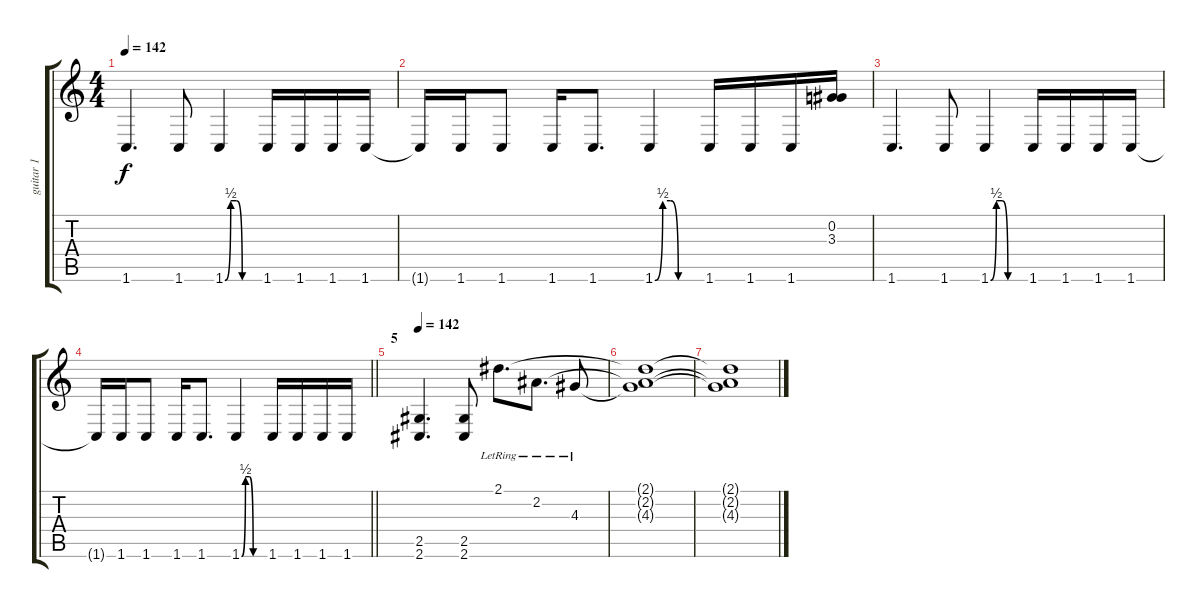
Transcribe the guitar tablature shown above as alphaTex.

\track ("guitar 1" "guitar 1") {instrument distortionguitar}
\staff {score tabs}
\tuning (Db4 Ab3 E3 B2 Gb2 B1) {hide}
\ts (4 4)
\tempo 142
\clef g2
\ks c
1.6.4{d dy f} 1.6.8 1.6{be (custom 0 0 10 2 20 2 30 0 60 0)}.4 1.6.16 1.6.16 1.6.16 1.6.16 |
1.6{t}.16 1.6.16 1.6.8 1.6.16 1.6.8{d} 1.6{be (custom 0 0 10 2 20 2 30 0 60 0)}.4 1.6.16 1.6.16 1.6.16 (0.2 3.3).16 |
1.6.4{d} 1.6.8 1.6{be (custom 0 0 10 2 20 2 30 0 60 0)}.4 1.6.16 1.6.16 1.6.16 1.6.16 |
\barLineRight lightlight
1.6{t}.16 1.6.16 1.6.8 1.6.16 1.6.8{d} 1.6{be (custom 0 0 10 2 20 2 30 0 60 0)}.4 1.6.16 1.6.16 1.6.16 1.6.16 |
\section ("" "5")
\tempo 142
(2.5 2.6).4{d} (2.5 2.6).8 2.1{lr}.8{d} 2.2{lr}.8{d} 4.3{lr}.8 |
(2.1{t} 2.2{t} 4.3{t}).1 |
(2.1{t} 2.2{t} 4.3{t}).1
